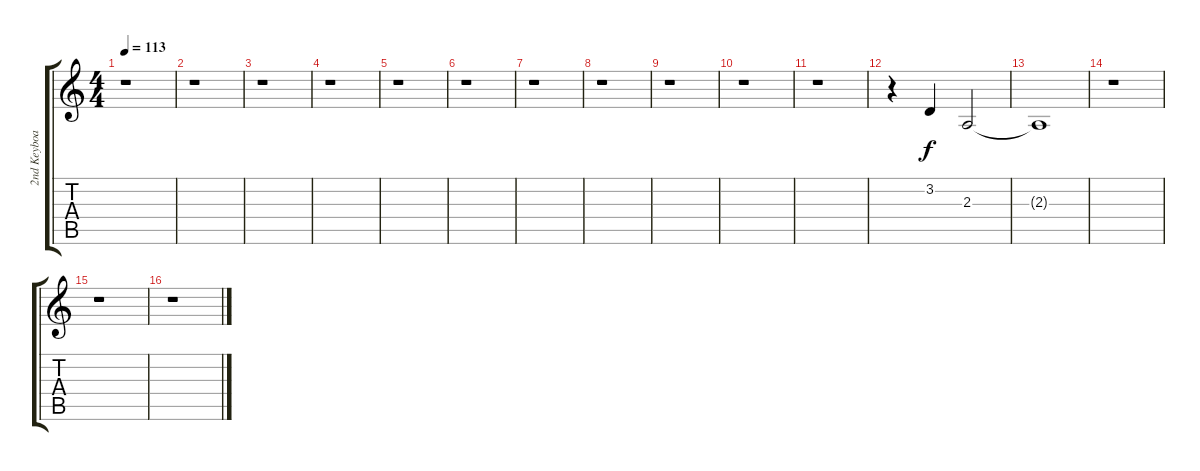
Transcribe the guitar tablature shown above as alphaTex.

\track ("2nd Keyboard" "2nd Keyboa") {instrument fx4atmosphere}
\staff {score tabs}
\tuning (E4 B3 G3 D3 A2 E2) {hide}
\ts (4 4)
\tempo 113
\clef g2
\ks c
r.1{dy f} |
r.1 |
r.1 |
r.1 |
r.1 |
r.1 |
r.1 |
r.1 |
r.1 |
r.1 |
r.1 |
r.4 3.2.4 2.3.2 |
2.3{t}.1 |
r.1 |
r.1 |
r.1
